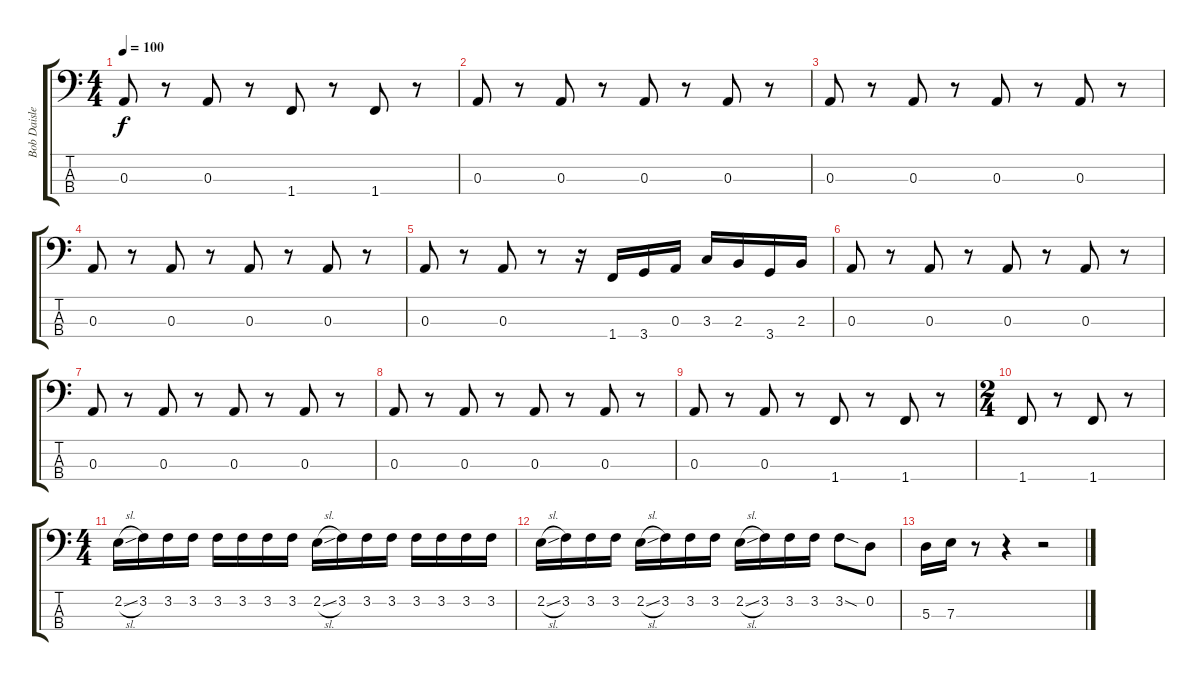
\track ("Bob Daisley" "Bob Daisle") {instrument electricbassfinger}
\staff {score tabs}
\tuning (G2 D2 A1 E1) {hide}
\ts (4 4)
\tempo 100
\clef f4
\ks aminor
0.3.8{dy f} r.8 0.3.8 r.8 1.4.8 r.8 1.4.8 r.8 |
0.3.8 r.8 0.3.8 r.8 0.3.8 r.8 0.3.8 r.8 |
0.3.8 r.8 0.3.8 r.8 0.3.8 r.8 0.3.8 r.8 |
0.3.8 r.8 0.3.8 r.8 0.3.8 r.8 0.3.8 r.8 |
0.3.8 r.8 0.3.8 r.8 r.16 1.4.16 3.4.16 0.3.16 3.3.16 2.3.16 3.4.16 2.3.16 |
0.3.8 r.8 0.3.8 r.8 0.3.8 r.8 0.3.8 r.8 |
0.3.8 r.8 0.3.8 r.8 0.3.8 r.8 0.3.8 r.8 |
0.3.8 r.8 0.3.8 r.8 0.3.8 r.8 0.3.8 r.8 |
0.3.8 r.8 0.3.8 r.8 1.4.8 r.8 1.4.8 r.8 |
\ts (2 4)
1.4.8 r.8 1.4.8 r.8 |
\ts (4 4)
2.2{sl}.16 3.2.16 3.2.16 3.2.16 3.2.16 3.2.16 3.2.16 3.2.16 2.2{sl}.16 3.2.16 3.2.16 3.2.16 3.2.16 3.2.16 3.2.16 3.2.16 |
2.2{sl}.16 3.2.16 3.2.16 3.2.16 2.2{sl}.16 3.2.16 3.2.16 3.2.16 2.2{sl}.16 3.2.16 3.2.16 3.2.16 3.2{sod}.8 0.2.8 |
5.3.16 7.3.16 r.8 r.4 r.2
